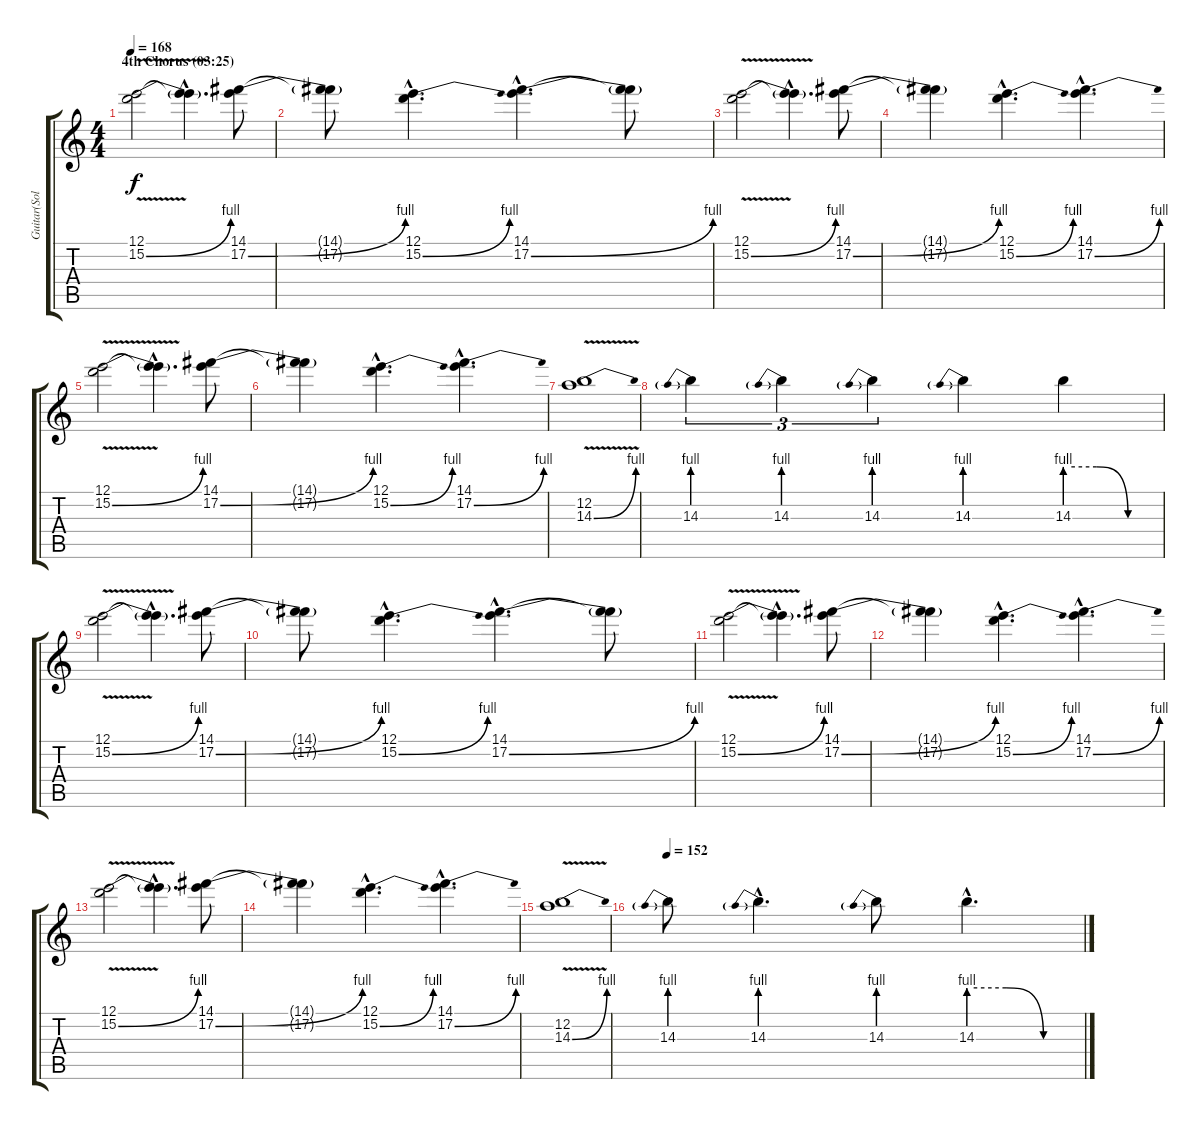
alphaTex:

\track ("Guitar(Solo) (Slash)" "Guitar(Sol") {instrument distortionguitar}
\staff {score tabs}
\tuning (E4 B3 G3 D3 A2 E2) {hide}
\ts (4 4)
\section ("" "4th Chorus (03:25)")
\tempo 168
\clef g2
\ks c
(12.1 15.2{be (bend 0 0 60 4) v}).2{dy f} (12.1{hac t} 15.2{hac t}).4{d} (14.1 17.2{be (bend 0 0 60 4)}).8 |
(14.1{t} 17.2{t}).8 (12.1{hac} 15.2{be (bend 0 0 60 4) hac}).4{d} (14.1{hac} 17.2{be (bend 0 0 60 4) hac}).4{d} (14.1{t} 17.2{t}).8 |
(12.1 15.2{be (bend 0 0 60 4) v}).2 (12.1{hac t} 15.2{hac t}).4{d} (14.1 17.2{be (bend 0 0 60 4)}).8 |
(14.1{t} 17.2{t}).4 (12.1{hac} 15.2{be (bend 0 0 60 4) hac}).4{d} (14.1{hac} 17.2{be (bend 0 0 60 4) hac}).4{d} |
(12.1 15.2{be (bend 0 0 60 4) v}).2 (12.1{hac t} 15.2{hac t}).4{d} (14.1 17.2{be (bend 0 0 60 4)}).8 |
(14.1{t} 17.2{t}).4 (12.1{hac} 15.2{be (bend 0 0 60 4) hac}).4{d} (14.1{hac} 17.2{be (bend 0 0 60 4) hac}).4{d} |
(12.2 14.3{be (bend 0 0 60 4) v}).1 |
14.3{be (prebend 0 4 60 4)}.4{tu (3 2)} 14.3{be (prebend 0 4 60 4)}.4{tu (3 2)} 14.3{be (prebend 0 4 60 4)}.4{tu (3 2)} 14.3{be (prebend 0 4 60 4)}.4 14.3{be (custom 0 4 20 4 40 0 60 0)}.4 |
(12.1 15.2{be (bend 0 0 60 4) v}).2 (12.1{hac t} 15.2{hac t}).4{d} (14.1 17.2{be (bend 0 0 60 4)}).8 |
(14.1{t} 17.2{t}).8 (12.1{hac} 15.2{be (bend 0 0 60 4) hac}).4{d} (14.1{hac} 17.2{be (bend 0 0 60 4) hac}).4{d} (14.1{t} 17.2{t}).8 |
(12.1 15.2{be (bend 0 0 60 4) v}).2 (12.1{hac t} 15.2{hac t}).4{d} (14.1 17.2{be (bend 0 0 60 4)}).8 |
(14.1{t} 17.2{t}).4 (12.1{hac} 15.2{be (bend 0 0 60 4) hac}).4{d} (14.1{hac} 17.2{be (bend 0 0 60 4) hac}).4{d} |
(12.1 15.2{be (bend 0 0 60 4) v}).2 (12.1{hac t} 15.2{hac t}).4{d} (14.1 17.2{be (bend 0 0 60 4)}).8 |
(14.1{t} 17.2{t}).4 (12.1{hac} 15.2{be (bend 0 0 60 4) hac}).4{d} (14.1{hac} 17.2{be (bend 0 0 60 4) hac}).4{d} |
(12.2 14.3{be (bend 0 0 60 4) v}).1 |
\tempo 152
14.3{be (prebend 0 4 60 4)}.8 14.3{be (prebend 0 4 60 4) hac}.4{d} 14.3{be (prebend 0 4 60 4)}.8 14.3{be (custom 0 4 20 4 40 0 60 0) hac}.4{d}
